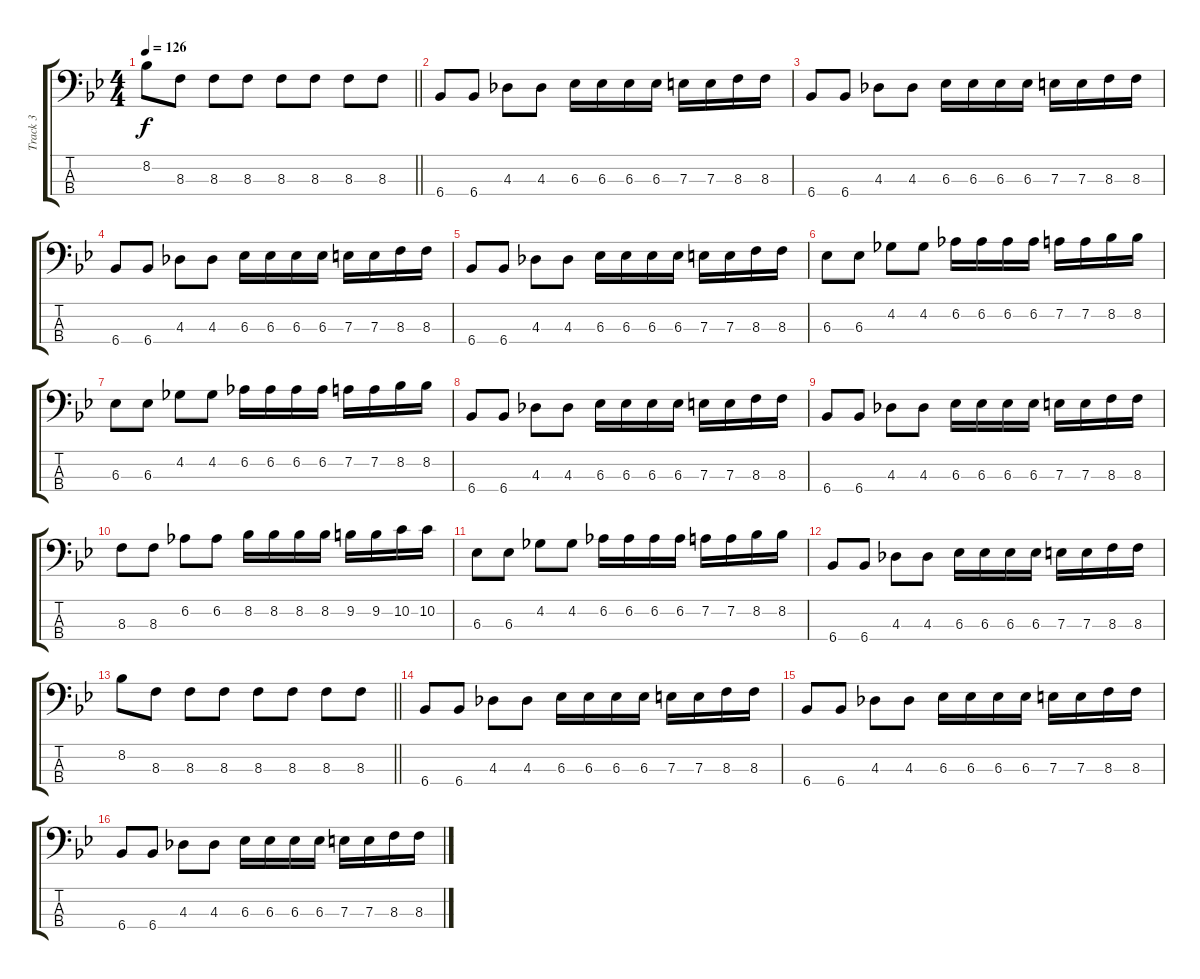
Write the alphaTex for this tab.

\track ("Track 3" "Track 3") {instrument electricbassfinger}
\staff {score tabs}
\tuning (G2 D2 A1 E1) {hide}
\ts (4 4)
\tempo 126
\clef f4
\barLineRight lightlight
\ks bb
8.2.8{dy f} 8.3.8 8.3.8 8.3.8 8.3.8 8.3.8 8.3.8 8.3.8 |
6.4.8 6.4.8 4.3.8 4.3.8 6.3.16 6.3.16 6.3.16 6.3.16 7.3.16 7.3.16 8.3.16 8.3.16 |
6.4.8 6.4.8 4.3.8 4.3.8 6.3.16 6.3.16 6.3.16 6.3.16 7.3.16 7.3.16 8.3.16 8.3.16 |
6.4.8 6.4.8 4.3.8 4.3.8 6.3.16 6.3.16 6.3.16 6.3.16 7.3.16 7.3.16 8.3.16 8.3.16 |
6.4.8 6.4.8 4.3.8 4.3.8 6.3.16 6.3.16 6.3.16 6.3.16 7.3.16 7.3.16 8.3.16 8.3.16 |
6.3.8 6.3.8 4.2.8 4.2.8 6.2.16 6.2.16 6.2.16 6.2.16 7.2.16 7.2.16 8.2.16 8.2.16 |
6.3.8 6.3.8 4.2.8 4.2.8 6.2.16 6.2.16 6.2.16 6.2.16 7.2.16 7.2.16 8.2.16 8.2.16 |
6.4.8 6.4.8 4.3.8 4.3.8 6.3.16 6.3.16 6.3.16 6.3.16 7.3.16 7.3.16 8.3.16 8.3.16 |
6.4.8 6.4.8 4.3.8 4.3.8 6.3.16 6.3.16 6.3.16 6.3.16 7.3.16 7.3.16 8.3.16 8.3.16 |
8.3.8 8.3.8 6.2.8 6.2.8 8.2.16 8.2.16 8.2.16 8.2.16 9.2.16 9.2.16 10.2.16 10.2.16 |
6.3.8 6.3.8 4.2.8 4.2.8 6.2.16 6.2.16 6.2.16 6.2.16 7.2.16 7.2.16 8.2.16 8.2.16 |
6.4.8 6.4.8 4.3.8 4.3.8 6.3.16 6.3.16 6.3.16 6.3.16 7.3.16 7.3.16 8.3.16 8.3.16 |
\barLineRight lightlight
8.2.8 8.3.8 8.3.8 8.3.8 8.3.8 8.3.8 8.3.8 8.3.8 |
6.4.8 6.4.8 4.3.8 4.3.8 6.3.16 6.3.16 6.3.16 6.3.16 7.3.16 7.3.16 8.3.16 8.3.16 |
6.4.8 6.4.8 4.3.8 4.3.8 6.3.16 6.3.16 6.3.16 6.3.16 7.3.16 7.3.16 8.3.16 8.3.16 |
6.4.8 6.4.8 4.3.8 4.3.8 6.3.16 6.3.16 6.3.16 6.3.16 7.3.16 7.3.16 8.3.16 8.3.16
